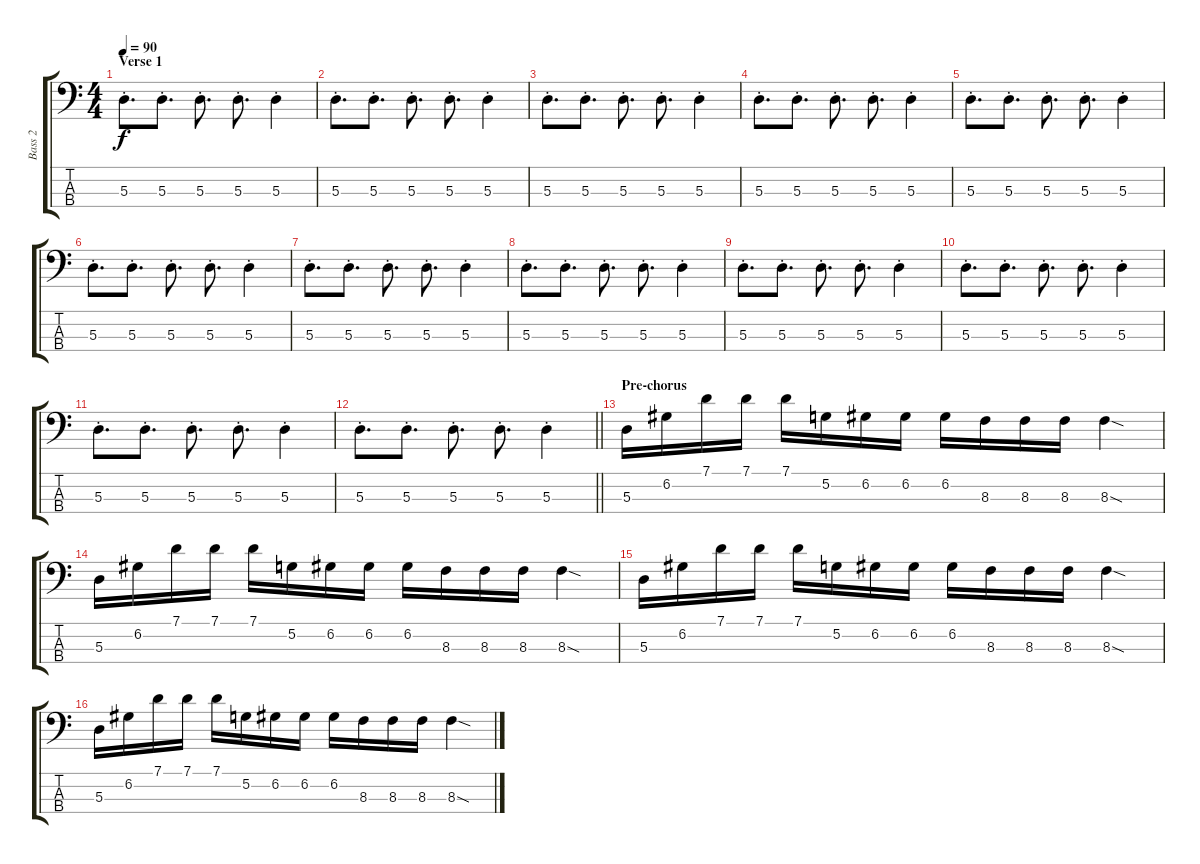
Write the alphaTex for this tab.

\track ("Bass 2" "Bass 2") {instrument electricbassfinger}
\staff {score tabs}
\tuning (G2 D2 A1 E1) {hide}
\ts (4 4)
\section ("" "Verse 1")
\tempo 90
\clef f4
\ks c
5.3{st}.8{d dy f} 5.3{st}.8{d} 5.3{st}.8{d} 5.3{st}.8{d} 5.3{st}.4 |
5.3{st}.8{d} 5.3{st}.8{d} 5.3{st}.8{d} 5.3{st}.8{d} 5.3{st}.4 |
5.3{st}.8{d} 5.3{st}.8{d} 5.3{st}.8{d} 5.3{st}.8{d} 5.3{st}.4 |
5.3{st}.8{d} 5.3{st}.8{d} 5.3{st}.8{d} 5.3{st}.8{d} 5.3{st}.4 |
5.3{st}.8{d} 5.3{st}.8{d} 5.3{st}.8{d} 5.3{st}.8{d} 5.3{st}.4 |
5.3{st}.8{d} 5.3{st}.8{d} 5.3{st}.8{d} 5.3{st}.8{d} 5.3{st}.4 |
5.3{st}.8{d} 5.3{st}.8{d} 5.3{st}.8{d} 5.3{st}.8{d} 5.3{st}.4 |
5.3{st}.8{d} 5.3{st}.8{d} 5.3{st}.8{d} 5.3{st}.8{d} 5.3{st}.4 |
5.3{st}.8{d} 5.3{st}.8{d} 5.3{st}.8{d} 5.3{st}.8{d} 5.3{st}.4 |
5.3{st}.8{d} 5.3{st}.8{d} 5.3{st}.8{d} 5.3{st}.8{d} 5.3{st}.4 |
5.3{st}.8{d} 5.3{st}.8{d} 5.3{st}.8{d} 5.3{st}.8{d} 5.3{st}.4 |
\barLineRight lightlight
5.3{st}.8{d} 5.3{st}.8{d} 5.3{st}.8{d} 5.3{st}.8{d} 5.3{st}.4 |
\section ("" "Pre-chorus")
5.3.16 6.2.16 7.1.16 7.1.16 7.1.16 5.2.16 6.2.16 6.2.16 6.2.16 8.3.16 8.3.16 8.3.16 8.3{sod}.4 |
5.3.16 6.2.16 7.1.16 7.1.16 7.1.16 5.2.16 6.2.16 6.2.16 6.2.16 8.3.16 8.3.16 8.3.16 8.3{sod}.4 |
5.3.16 6.2.16 7.1.16 7.1.16 7.1.16 5.2.16 6.2.16 6.2.16 6.2.16 8.3.16 8.3.16 8.3.16 8.3{sod}.4 |
5.3.16 6.2.16 7.1.16 7.1.16 7.1.16 5.2.16 6.2.16 6.2.16 6.2.16 8.3.16 8.3.16 8.3.16 8.3{sod}.4
